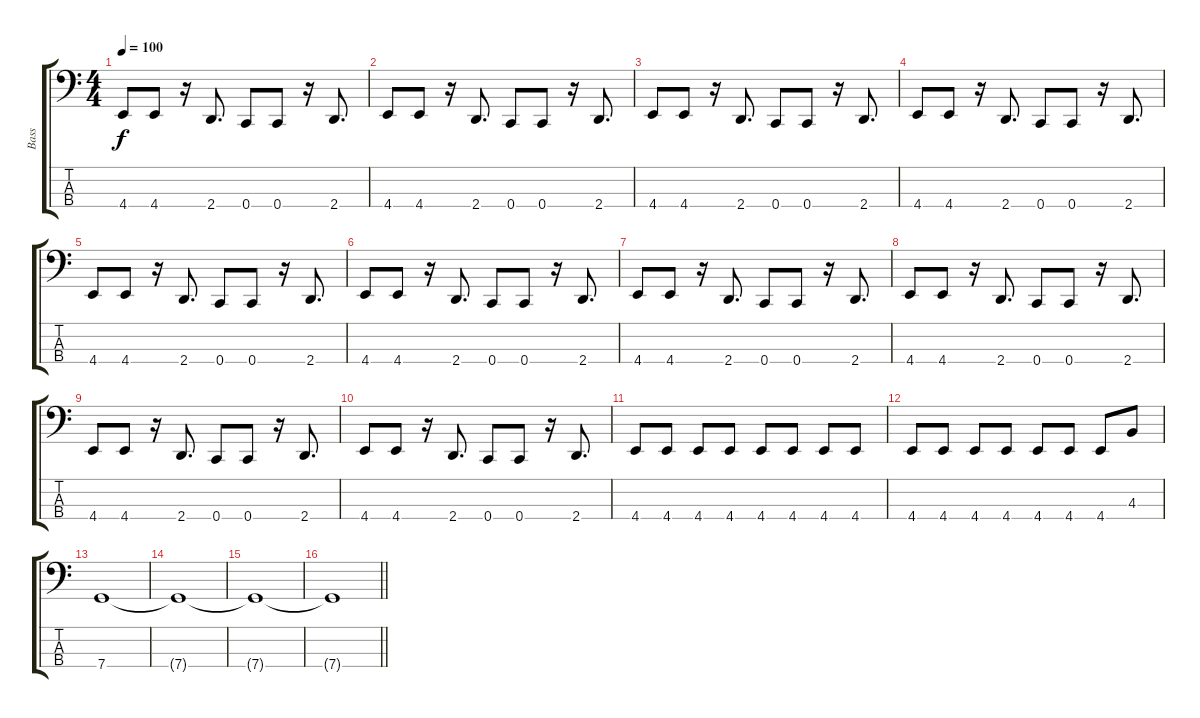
\track ("Bass" "Bass") {instrument electricbasspick}
\staff {score tabs}
\tuning (F2 C2 G1 C1) {hide}
\ts (4 4)
\tempo 100
\clef f4
\ks c
4.4.8{dy f} 4.4.8 r.16 2.4.8{d} 0.4.8 0.4.8 r.16 2.4.8{d} |
4.4.8 4.4.8 r.16 2.4.8{d} 0.4.8 0.4.8 r.16 2.4.8{d} |
4.4.8 4.4.8 r.16 2.4.8{d} 0.4.8 0.4.8 r.16 2.4.8{d} |
4.4.8 4.4.8 r.16 2.4.8{d} 0.4.8 0.4.8 r.16 2.4.8{d} |
4.4.8 4.4.8 r.16 2.4.8{d} 0.4.8 0.4.8 r.16 2.4.8{d} |
4.4.8 4.4.8 r.16 2.4.8{d} 0.4.8 0.4.8 r.16 2.4.8{d} |
4.4.8 4.4.8 r.16 2.4.8{d} 0.4.8 0.4.8 r.16 2.4.8{d} |
4.4.8 4.4.8 r.16 2.4.8{d} 0.4.8 0.4.8 r.16 2.4.8{d} |
4.4.8 4.4.8 r.16 2.4.8{d} 0.4.8 0.4.8 r.16 2.4.8{d} |
4.4.8 4.4.8 r.16 2.4.8{d} 0.4.8 0.4.8 r.16 2.4.8{d} |
4.4.8 4.4.8 4.4.8 4.4.8 4.4.8 4.4.8 4.4.8 4.4.8 |
4.4.8 4.4.8 4.4.8 4.4.8 4.4.8 4.4.8 4.4.8 4.3.8 |
7.4.1 |
7.4{t}.1 |
7.4{t}.1 |
\barLineRight lightlight
7.4{t}.1
